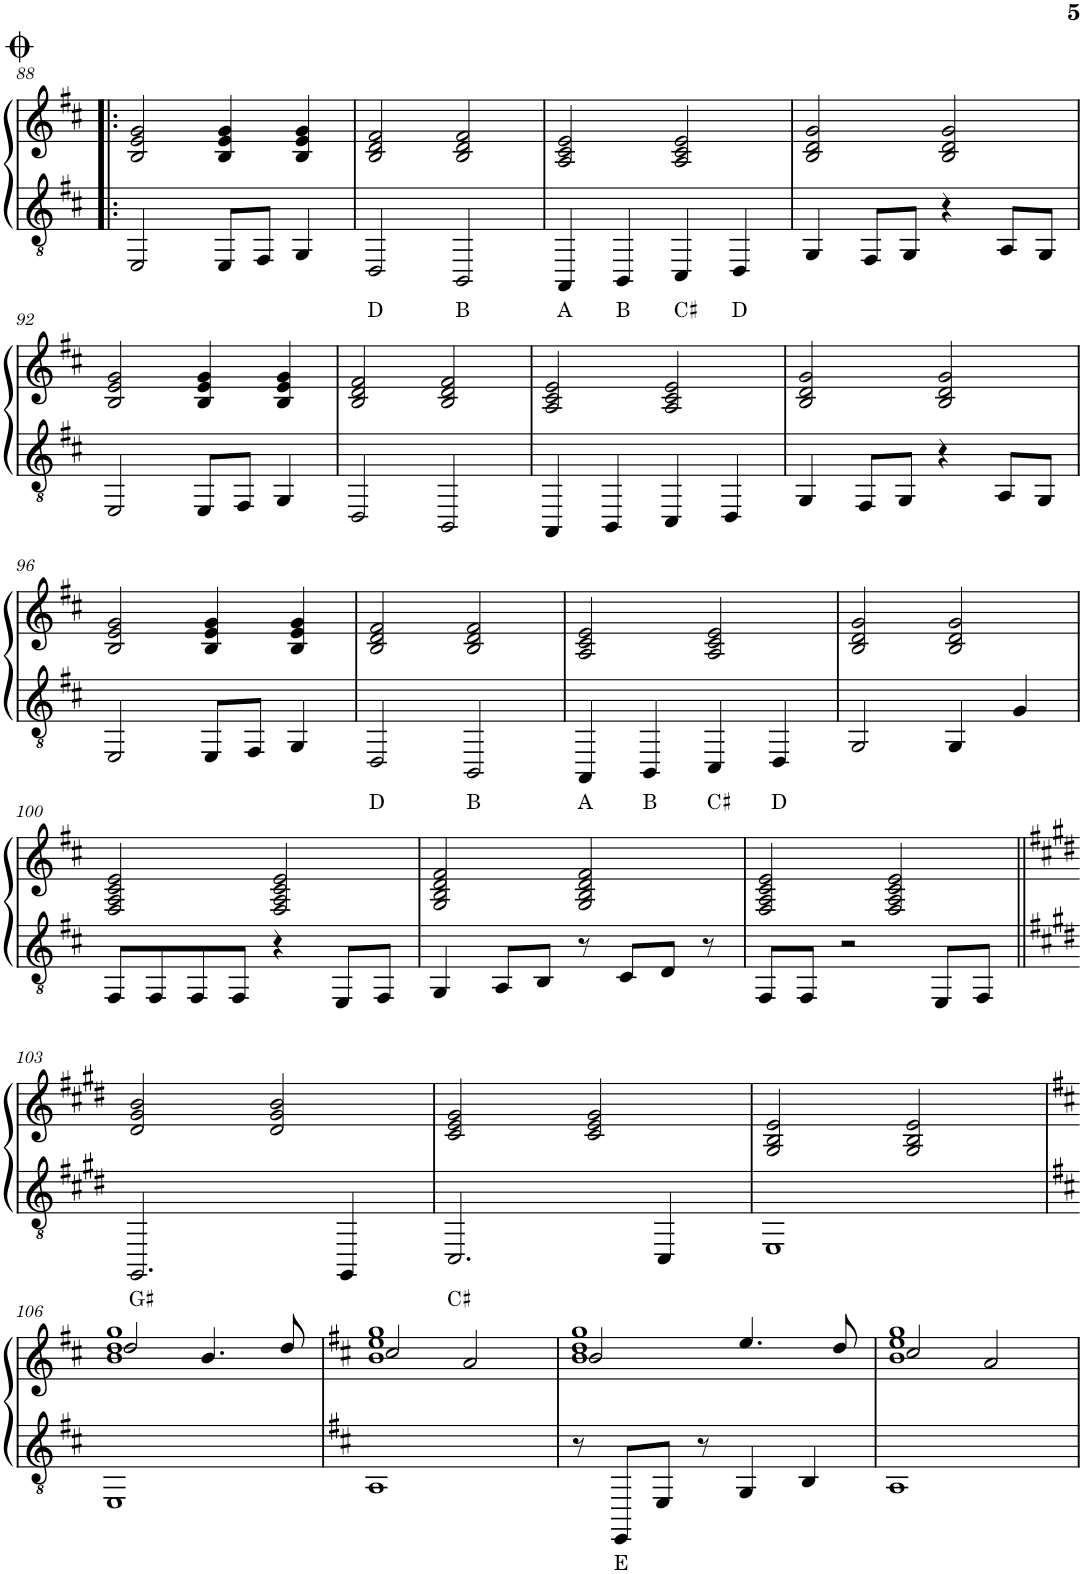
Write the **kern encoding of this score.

**kern	**text	**kern
*part1	*part1	*part1
*staff2	*staff2	*staff1
*I"Piano	*	*
*I'Pno.	*	*
!!LO:PB:g=z
*clefGv2	*	*clefG2
*k[f#c#]	*	*k[f#c#]
*M4/4	*	*M4/4
=88!|:	=88!|:	=88!|:
2EE/	.	2B/ 2e/ 2g/
8EE/L	.	4B/ 4e/ 4g/
8FF#/J	.	.
4GG/	.	4B/ 4e/ 4g/
=89	=89	=89
!	!LO:LY:b	!
2DD/	D	2B/ 2d/ 2f#/
!	!LO:LY:b	!
2BBB/	B	2B/ 2d/ 2f#/
=90	=90	=90
!	!LO:LY:b	!
4AAA/	A	2A/ 2c#/ 2e/
!	!LO:LY:b	!
4BBB/	B	.
!	!LO:LY:b	!
4CC#/	C♯	2A/ 2c#/ 2e/
!	!LO:LY:b	!
4DD/	D	.
=91	=91	=91
4GG/	.	2B/ 2d/ 2g/
8FF#/L	.	.
8GG/J	.	.
4r	.	2B/ 2d/ 2g/
8AA/L	.	.
8GG/J	.	.
!!LO:LB:g=z
=92	=92	=92
2EE/	.	2B/ 2e/ 2g/
8EE/L	.	4B/ 4e/ 4g/
8FF#/J	.	.
4GG/	.	4B/ 4e/ 4g/
=93	=93	=93
2DD/	.	2B/ 2d/ 2f#/
2BBB/	.	2B/ 2d/ 2f#/
=94	=94	=94
4AAA/	.	2A/ 2c#/ 2e/
4BBB/	.	.
4CC#/	.	2A/ 2c#/ 2e/
4DD/	.	.
=95	=95	=95
4GG/	.	2B/ 2d/ 2g/
8FF#/L	.	.
8GG/J	.	.
4r	.	2B/ 2d/ 2g/
8AA/L	.	.
8GG/J	.	.
!!LO:LB:g=z
=96	=96	=96
2EE/	.	2B/ 2e/ 2g/
8EE/L	.	4B/ 4e/ 4g/
8FF#/J	.	.
4GG/	.	4B/ 4e/ 4g/
=97	=97	=97
!	!LO:LY:b	!
2DD/	D	2B/ 2d/ 2f#/
!	!LO:LY:b	!
2BBB/	B	2B/ 2d/ 2f#/
=98	=98	=98
!	!LO:LY:b	!
4AAA/	A	2A/ 2c#/ 2e/
!	!LO:LY:b	!
4BBB/	B	.
!	!LO:LY:b	!
4CC#/	C♯	2A/ 2c#/ 2e/
!	!LO:LY:b	!
4DD/	D	.
=99	=99	=99
2GG/	.	2B/ 2d/ 2g/
4GG/	.	2B/ 2d/ 2g/
4G/	.	.
!!LO:LB:g=z
=100	=100	=100
8FF#/L	.	2F#/ 2A/ 2c#/ 2e/
8FF#/	.	.
8FF#/	.	.
8FF#/J	.	.
4r	.	2F#/ 2A/ 2c#/ 2e/
8EE/L	.	.
8FF#/J	.	.
=101	=101	=101
4GG/	.	2G/ 2B/ 2d/ 2f#/
8AA/L	.	.
8BB/J	.	.
8r	.	2G/ 2B/ 2d/ 2f#/
8C#/L	.	.
8D/J	.	.
8r	.	.
=102	=102	=102
8FF#/L	.	2F#/ 2A/ 2c#/ 2e/
8FF#/J	.	.
2r	.	.
.	.	2F#/ 2A/ 2c#/ 2e/
8EE/L	.	.
8FF#/J	.	.
!!LO:LB:g=z
=103||	=103||	=103||
*k[f#c#g#d#]	*	*k[f#c#g#d#]
!	!LO:LY:b	!
2.GGG#/	G♯	2d#/ 2g#/ 2b/
.	.	2d#/ 2g#/ 2b/
4GGG#/	.	.
=104	=104	=104
!	!LO:LY:b	!
2.CC#/	C♯	2c#/ 2e/ 2g#/
.	.	2c#/ 2e/ 2g#/
4CC#/	.	.
=105	=105	=105
1EE	.	2G#/ 2B/ 2e/
.	.	2G#/ 2B/ 2e/
!!LO:LB:g=z
=106	=106	=106
*k[f#c#]	*	*k[f#c#]
*	*	*^
1EE	.	2dd/	1b 1dd 1gg
.	.	4.b/	.
.	.	8dd/	.
=107	=107	=107	=107
*k[f#c#]	*	*k[f#c#]	*
1AA	.	2cc#/	1b 1ee 1gg
.	.	2a/	.
=108	=108	=108	=108
8r	.	2b/	1b 1dd 1gg
!	!LO:LY:b	!	!
8EEE/L	E	.	.
8EE/J	.	.	.
8r	.	.	.
4GG/	.	4.ee/	.
4BB/	.	.	.
.	.	8dd/	.
=109	=109	=109	=109
1AA	.	2cc#/	1b 1ee 1gg
.	.	2a/	.
*	*	*v	*v
=	=	=
*-	*-	*-
